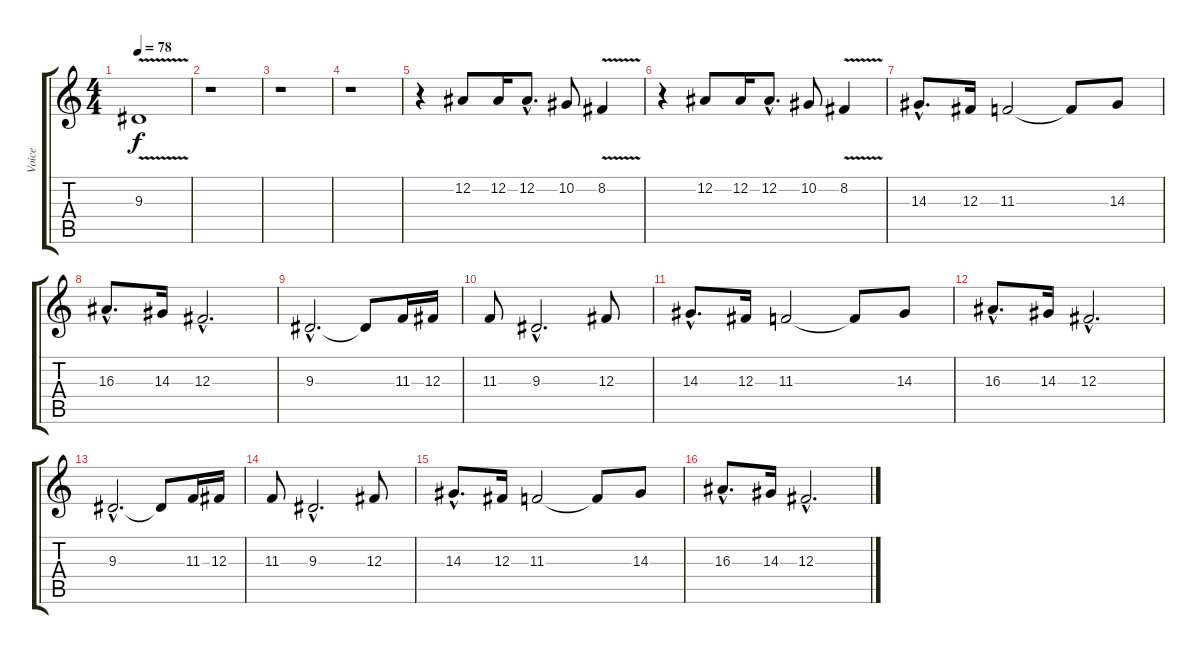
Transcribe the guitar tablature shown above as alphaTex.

\track ("Voice" "Voice") {instrument tenorsax}
\staff {score tabs}
\tuning (Eb4 Bb3 Gb3 Db3 Ab2 Eb2) {hide}
\ts (4 4)
\tempo 78
\clef g2
\ks c
9.3{v}.1{dy f} |
r.1 |
r.1 |
r.1 |
r.4 12.2.8 12.2.16 12.2{hac}.8{d} 10.2.8 8.2{v}.4 |
r.4 12.2.8 12.2.16 12.2{hac}.8{d} 10.2.8 8.2{v}.4 |
14.3{hac}.8{d instrument voiceoohs} 12.3.16 11.3.2 11.3{t}.8 14.3.8 |
16.3{hac}.8{d} 14.3.16 12.3{hac}.2{d} |
9.3{hac}.2{d} 9.3{t}.8 11.3.16 12.3.16 |
11.3.8 9.3{hac}.2{d} 12.3.8 |
14.3{hac}.8{d} 12.3.16 11.3.2 11.3{t}.8 14.3.8 |
16.3{hac}.8{d} 14.3.16 12.3{hac}.2{d} |
9.3{hac}.2{d volume 0} 9.3{t}.8 11.3.16 12.3.16 |
11.3.8 9.3{hac}.2{d} 12.3.8 |
14.3{hac}.8{d} 12.3.16 11.3.2 11.3{t}.8 14.3.8 |
16.3{hac}.8{d} 14.3.16 12.3{hac}.2{d}
